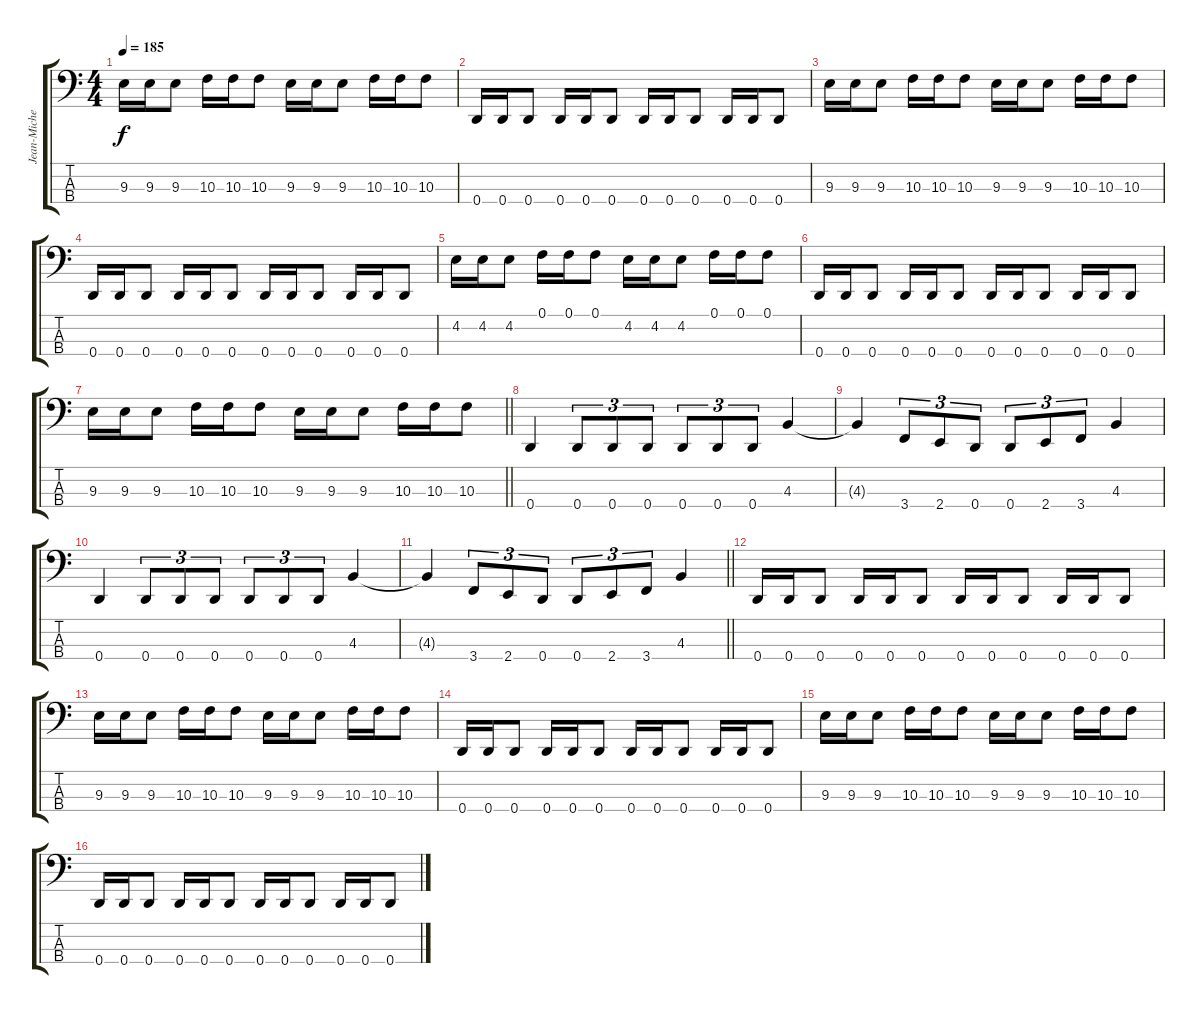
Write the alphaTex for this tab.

\track ("Jean-Michel Labadie" "Jean-Miche") {instrument electricbasspick}
\staff {score tabs}
\tuning (F2 C2 G1 D1) {hide}
\ts (4 4)
\tempo 185
\clef f4
\ks c
9.3.16{dy f} 9.3.16 9.3.8 10.3.16 10.3.16 10.3.8 9.3.16 9.3.16 9.3.8 10.3.16 10.3.16 10.3.8 |
0.4.16 0.4.16 0.4.8 0.4.16 0.4.16 0.4.8 0.4.16 0.4.16 0.4.8 0.4.16 0.4.16 0.4.8 |
9.3.16 9.3.16 9.3.8 10.3.16 10.3.16 10.3.8 9.3.16 9.3.16 9.3.8 10.3.16 10.3.16 10.3.8 |
0.4.16 0.4.16 0.4.8 0.4.16 0.4.16 0.4.8 0.4.16 0.4.16 0.4.8 0.4.16 0.4.16 0.4.8 |
4.2.16 4.2.16 4.2.8 0.1.16 0.1.16 0.1.8 4.2.16 4.2.16 4.2.8 0.1.16 0.1.16 0.1.8 |
0.4.16 0.4.16 0.4.8 0.4.16 0.4.16 0.4.8 0.4.16 0.4.16 0.4.8 0.4.16 0.4.16 0.4.8 |
\barLineRight lightlight
9.3.16 9.3.16 9.3.8 10.3.16 10.3.16 10.3.8 9.3.16 9.3.16 9.3.8 10.3.16 10.3.16 10.3.8 |
0.4.4 0.4.8{tu (3 2)} 0.4.8{tu (3 2)} 0.4.8{tu (3 2)} 0.4.8{tu (3 2)} 0.4.8{tu (3 2)} 0.4.8{tu (3 2)} 4.3.4 |
4.3{t}.4 3.4.8{tu (3 2)} 2.4.8{tu (3 2)} 0.4.8{tu (3 2)} 0.4.8{tu (3 2)} 2.4.8{tu (3 2)} 3.4.8{tu (3 2)} 4.3.4 |
0.4.4 0.4.8{tu (3 2)} 0.4.8{tu (3 2)} 0.4.8{tu (3 2)} 0.4.8{tu (3 2)} 0.4.8{tu (3 2)} 0.4.8{tu (3 2)} 4.3.4 |
\barLineRight lightlight
4.3{t}.4 3.4.8{tu (3 2)} 2.4.8{tu (3 2)} 0.4.8{tu (3 2)} 0.4.8{tu (3 2)} 2.4.8{tu (3 2)} 3.4.8{tu (3 2)} 4.3.4 |
0.4.16 0.4.16 0.4.8 0.4.16 0.4.16 0.4.8 0.4.16 0.4.16 0.4.8 0.4.16 0.4.16 0.4.8 |
9.3.16 9.3.16 9.3.8 10.3.16 10.3.16 10.3.8 9.3.16 9.3.16 9.3.8 10.3.16 10.3.16 10.3.8 |
0.4.16 0.4.16 0.4.8 0.4.16 0.4.16 0.4.8 0.4.16 0.4.16 0.4.8 0.4.16 0.4.16 0.4.8 |
9.3.16 9.3.16 9.3.8 10.3.16 10.3.16 10.3.8 9.3.16 9.3.16 9.3.8 10.3.16 10.3.16 10.3.8 |
0.4.16 0.4.16 0.4.8 0.4.16 0.4.16 0.4.8 0.4.16 0.4.16 0.4.8 0.4.16 0.4.16 0.4.8
